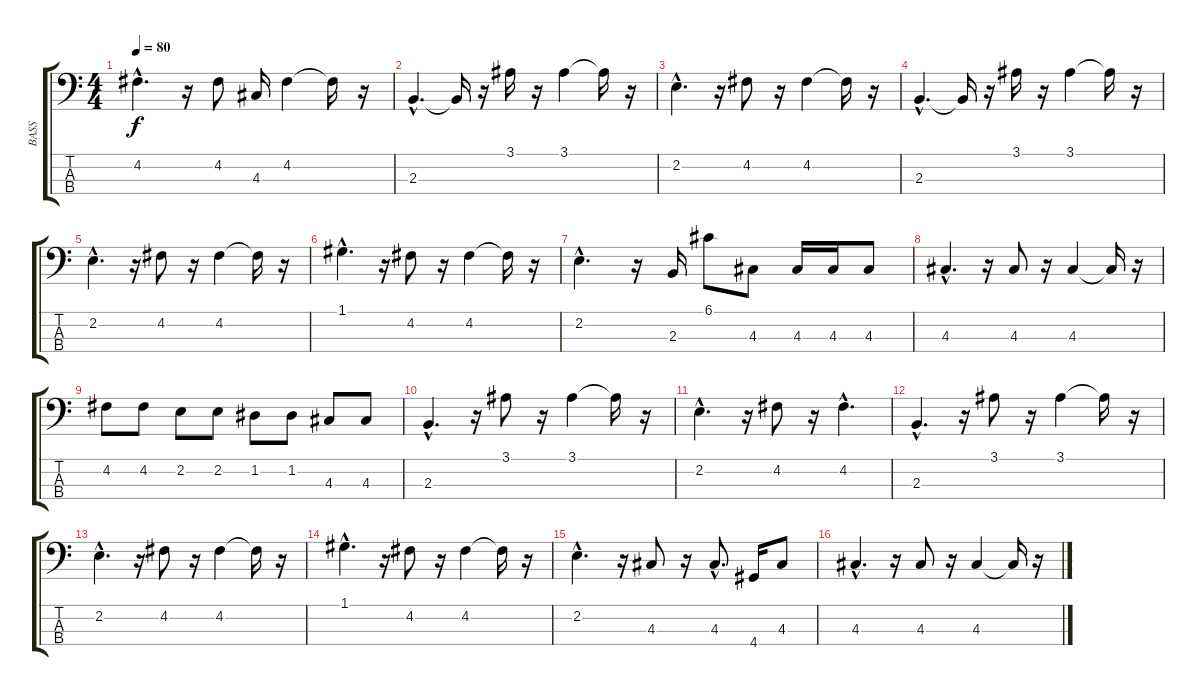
\track ("BASS" "BASS") {instrument acousticbass}
\staff {score tabs}
\tuning (G2 D2 A1 E1) {hide}
\ts (4 4)
\tempo 80
\clef f4
\ks c
4.2{hac}.4{d dy f} r.16 4.2.8 4.3.16 4.2.4 4.2{t}.16 r.16 |
2.3{hac}.4{d} 2.3{t}.16 r.16 3.1.16 r.16 3.1.4 3.1{t}.16 r.16 |
2.2{hac}.4{d} r.16 4.2.8 r.16 4.2.4 4.2{t}.16 r.16 |
2.3{hac}.4{d} 2.3{t}.16 r.16 3.1.16 r.16 3.1.4 3.1{t}.16 r.16 |
2.2{hac}.4{d} r.16 4.2.8 r.16 4.2.4 4.2{t}.16 r.16 |
1.1{hac}.4{d} r.16 4.2.8 r.16 4.2.4 4.2{t}.16 r.16 |
2.2{hac}.4{d} r.16 2.3.16 6.1.8 4.3.8 4.3.16 4.3.16 4.3.8 |
4.3{hac}.4{d} r.16 4.3.8 r.16 4.3.4 4.3{t}.16 r.16 |
4.2.8 4.2.8 2.2.8 2.2.8 1.2.8 1.2.8 4.3.8 4.3.8 |
2.3{hac}.4{d} r.16 3.1.8 r.16 3.1.4 3.1{t}.16 r.16 |
2.2{hac}.4{d} r.16 4.2.8 r.16 4.2{hac}.4{d} |
2.3{hac}.4{d} r.16 3.1.8 r.16 3.1.4 3.1{t}.16 r.16 |
2.2{hac}.4{d} r.16 4.2.8 r.16 4.2.4 4.2{t}.16 r.16 |
1.1{hac}.4{d} r.16 4.2.8 r.16 4.2.4 4.2{t}.16 r.16 |
2.2{hac}.4{d} r.16 4.3.8 r.16 4.3{hac}.8{d} 4.4.16 4.3.8 |
4.3{hac}.4{d} r.16 4.3.8 r.16 4.3.4 4.3{t}.16 r.16
